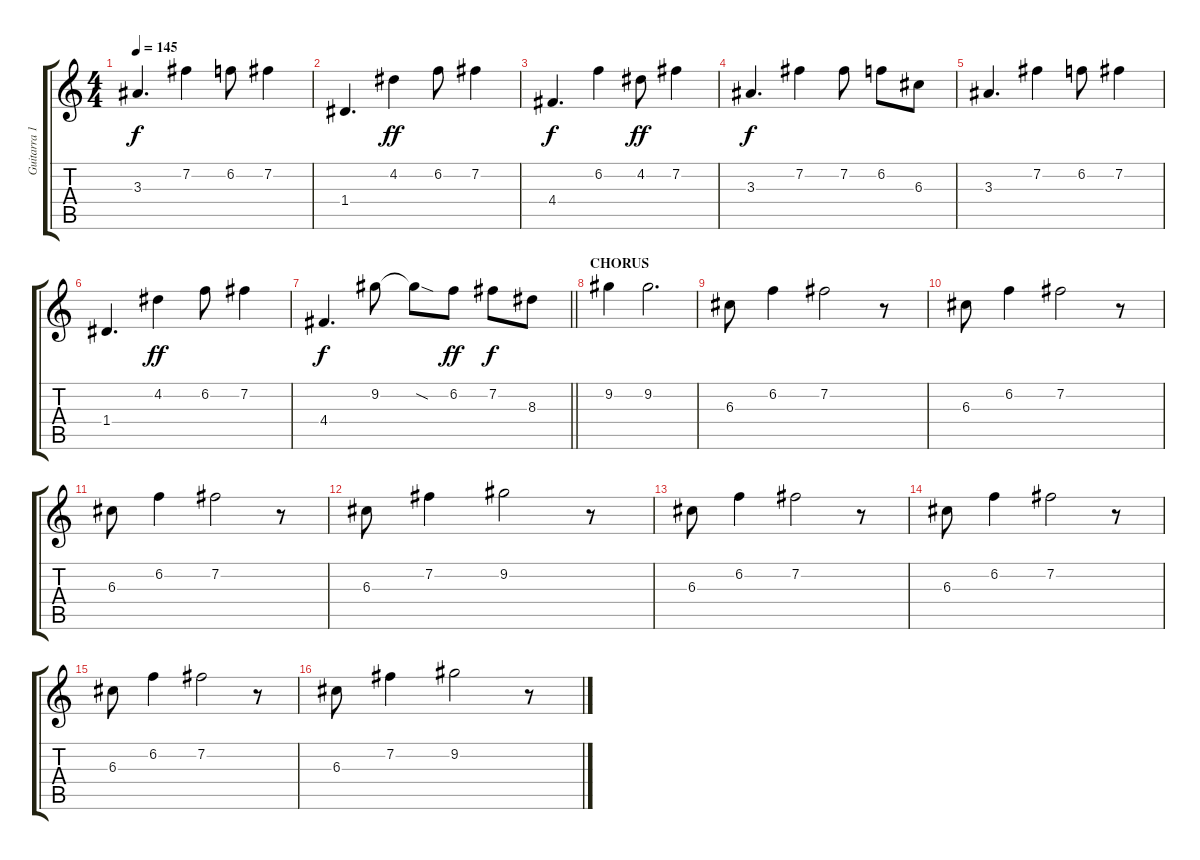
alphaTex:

\track ("Guitarra 1" "Guitarra 1") {instrument overdrivenguitar}
\staff {score tabs}
\tuning (E4 B3 G3 D3 A2 E2) {hide}
\ts (4 4)
\tempo 145
\clef g2
\ks c
3.3.4{d dy f} 7.2.4 6.2.8 7.2.4 |
1.4.4{d} 4.2.4{dy ff} 6.2.8 7.2.4 |
4.4.4{d dy f} 6.2.4 4.2.8{dy ff} 7.2.4 |
3.3.4{d dy f} 7.2.4 7.2.8 6.2.8 6.3.8 |
3.3.4{d} 7.2.4 6.2.8 7.2.4 |
1.4.4{d} 4.2.4{dy ff} 6.2.8 7.2.4 |
\barLineRight lightlight
4.4.4{d dy f} 9.2.8 9.2{sod t}.8 6.2.8{dy ff} 7.2.8{dy f} 8.3.8 |
\section ("" "CHORUS")
9.2.4 9.2.2{d} |
6.3.8 6.2.4 7.2.2 r.8 |
6.3.8 6.2.4 7.2.2 r.8 |
6.3.8 6.2.4 7.2.2 r.8 |
6.3.8 7.2.4 9.2.2 r.8 |
6.3.8 6.2.4 7.2.2 r.8 |
6.3.8 6.2.4 7.2.2 r.8 |
6.3.8 6.2.4 7.2.2 r.8 |
6.3.8 7.2.4 9.2.2 r.8
